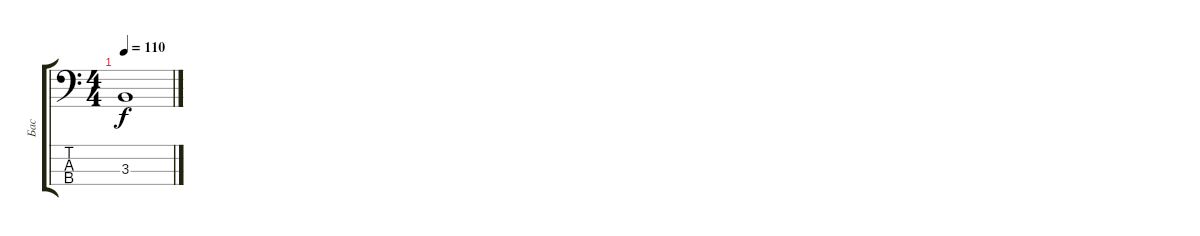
\track ("Бас" "Бас") {instrument electricbassfinger}
\staff {score tabs}
\tuning (Gb2 Db2 Ab1 Eb1) {hide}
\ts (4 4)
\tempo 110
\clef f4
\ks c
3.3.1{dy f}
